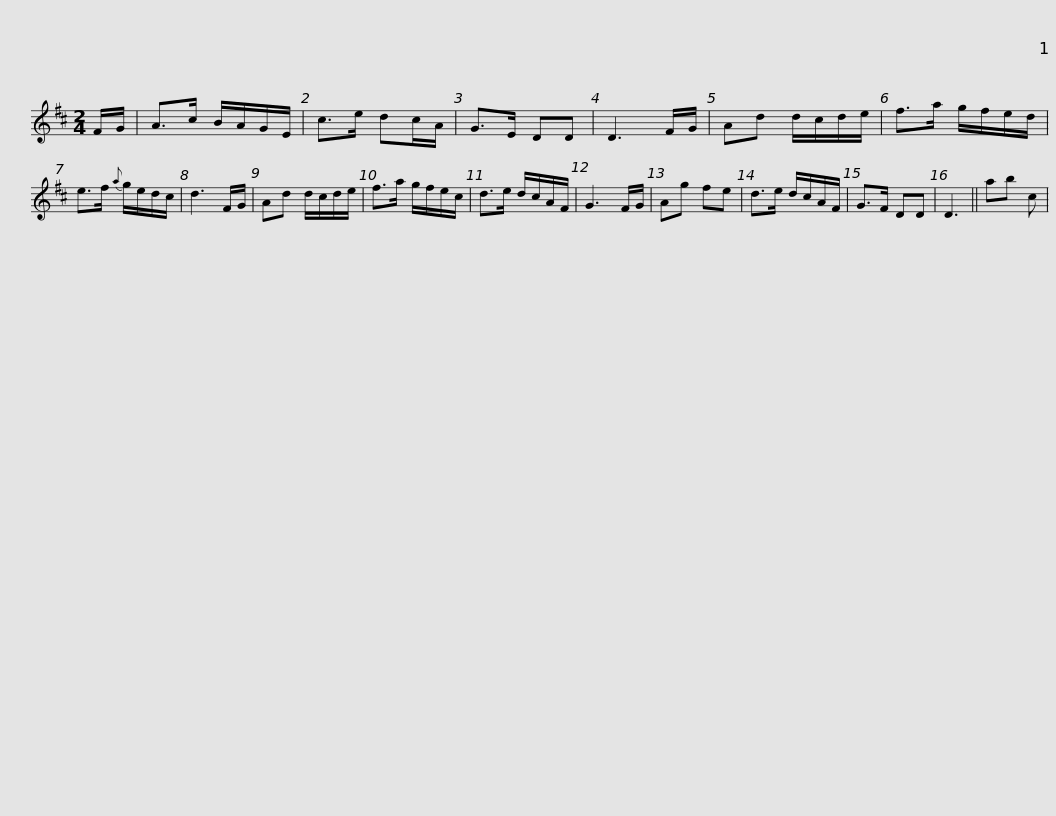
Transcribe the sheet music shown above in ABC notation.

X:1
L:1/8
M:2/4
I:linebreak $
K:D
V:1 treble
V:1
 F/G/ | A>c B/A/G/E/ | c>e dc/A/ | G>E DD | D3 F/G/ | %5
 Ad d/c/d/e/ | f>a g/f/e/d/ | e>f{a} g/e/d/c/ | d3 F/G/ |$ Ad d/c/d/e/ | %10
 f>a g/f/e/c/ | d>e d/c/A/F/ | G3 F/G/ | Ag fe | d>e d/c/A/F/ | %15
 G>F DD | D3 || ab c | %18
